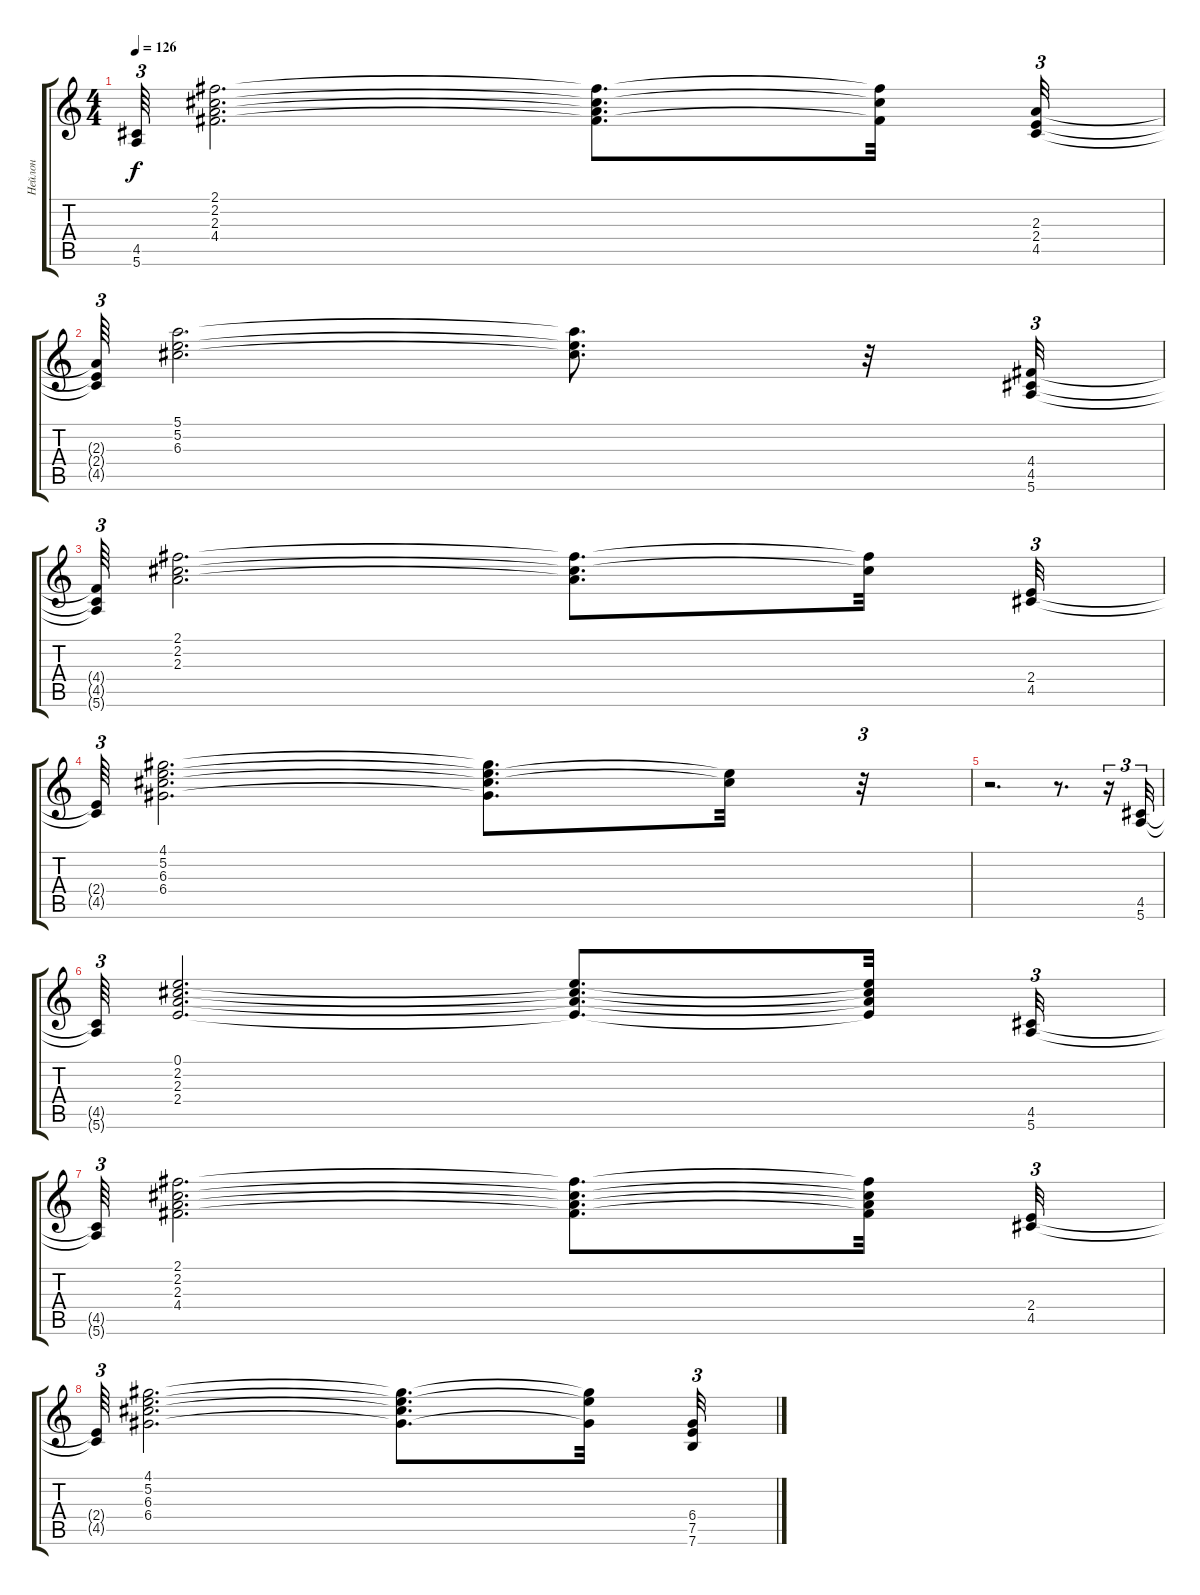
\track ("Нейлон" "Нейлон") {instrument acousticguitarnylon}
\staff {score tabs}
\tuning (E4 B3 G3 D3 A2 E2) {hide}
\ts (4 4)
\tempo 126
\clef g2
\ks c
(4.5{t} 5.6{t}).64{tu (3 2) dy f} (2.1 2.2 2.3 4.4).2{d} (2.1{t} 2.2{t} 2.3{t} 4.4{t}).8{d} (2.1{t} 2.2{t} 4.4{t}).32 (2.3 2.4 4.5).32{tu (3 2)} |
(2.3{t} 2.4{t} 4.5{t}).64{tu (3 2)} (5.1 5.2 6.3).2{d} (5.1{t} 5.2{t} 6.3{t}).8{d} r.32 (4.4 4.5 5.6).32{tu (3 2)} |
(4.4{t} 4.5{t} 5.6{t}).64{tu (3 2)} (2.1 2.2 2.3).2{d} (2.1{t} 2.2{t} 2.3{t}).8{d} (2.1{t} 2.2{t}).32 (2.4 4.5).32{tu (3 2)} |
(2.4{t} 4.5{t}).64{tu (3 2)} (4.1 5.2 6.3 6.4).2{d} (4.1{t} 5.2{t} 6.3{t} 6.4{t}).8{d} (5.2{t} 6.3{t}).32 r.32{tu (3 2)} |
r.2{d} r.8{d} r.16{tu (3 2)} (4.5 5.6).32{tu (3 2)} |
(4.5{t} 5.6{t}).64{tu (3 2)} (0.1 2.2 2.3 2.4).2{d} (0.1{t} 2.2{t} 2.3{t} 2.4{t}).8{d} (0.1{t} 2.2{t} 2.3{t} 2.4{t}).32 (4.5 5.6).32{tu (3 2)} |
(4.5{t} 5.6{t}).64{tu (3 2)} (2.1 2.2 2.3 4.4).2{d} (2.1{t} 2.2{t} 2.3{t} 4.4{t}).8{d} (2.1{t} 2.2{t} 2.3{t} 4.4{t}).32 (2.4 4.5).32{tu (3 2)} |
(2.4{t} 4.5{t}).64{tu (3 2)} (4.1 5.2 6.3 6.4).2{d} (4.1{t} 5.2{t} 6.3{t} 6.4{t}).8{d} (4.1{t} 5.2{t} 6.4{t}).32 (6.4 7.5 7.6).32{tu (3 2)}
